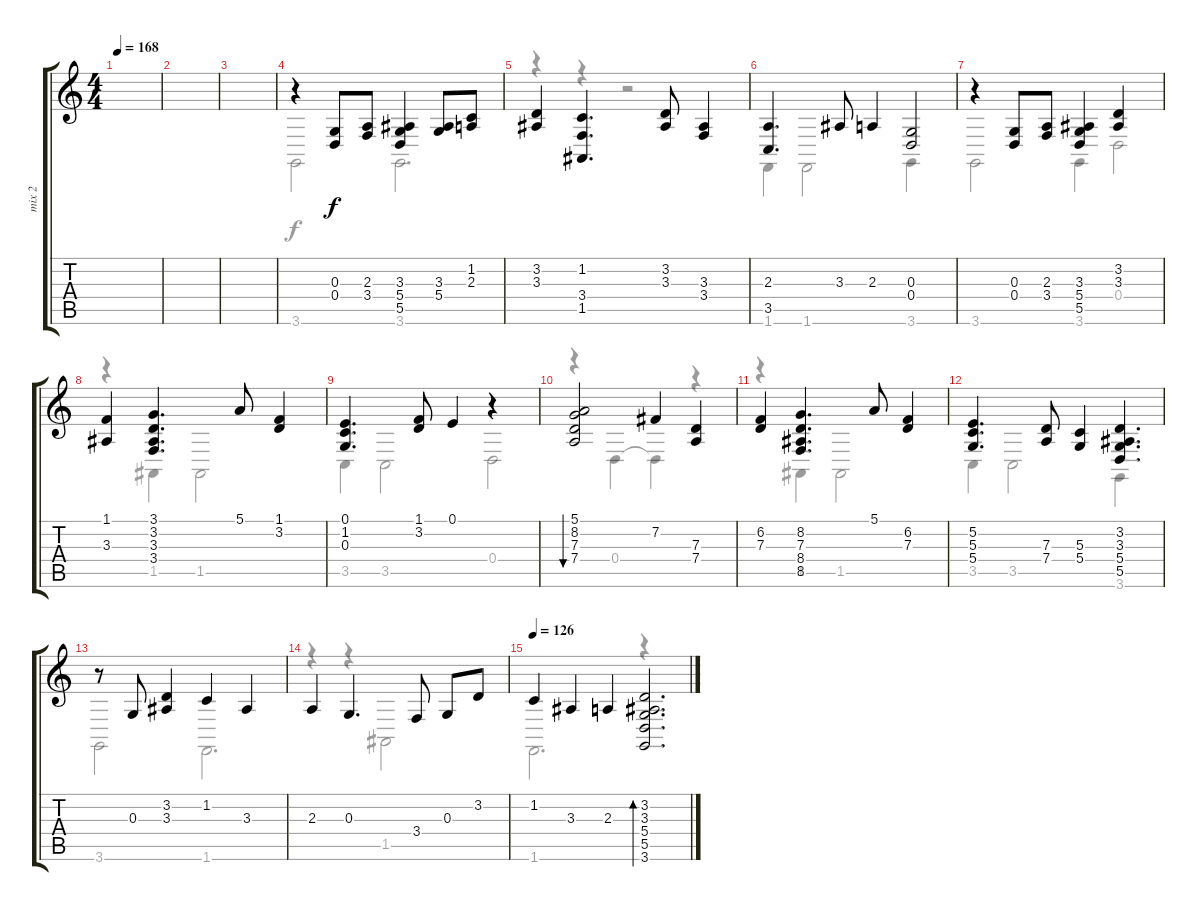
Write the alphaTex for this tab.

\track ("mix 2" "mix 2") {instrument brightacousticpiano}
\staff {score tabs}
\tuning (E4 B3 G3 D3 A2 E2) {hide}
\voice
\ts (4 4)
\tempo 168
\clef g2
\ks c
|
|
|
r.4 (0.3 0.4).8 (2.3 3.4).8 (3.3 5.4 5.5).4 (3.3 5.4).8 (1.2 2.3).8 |
(3.2 3.3).4 (1.2 3.4 1.5).4{d} (3.2 3.3).8 (3.3 3.4).4 |
(2.3 3.5).4{d} 3.3.8 2.3.4 (0.3 0.4).2 |
r.4 (0.3 0.4).8 (2.3 3.4).8 (3.3 5.4 5.5).4 (3.2 3.3).4 |
(1.1 3.3).4 (3.1 3.2 3.3 3.4).4{d} 5.1.8 (1.1 3.2).4 |
(0.1 1.2 0.3).4{d} (1.1 3.2).8 0.1.4 r.4 |
(5.1 8.2 7.3 7.4).2{bu 120} 7.2.4 (7.3 7.4).4 |
(6.2 7.3).4 (8.2 7.3 8.4 8.5).4{d} 5.1.8 (6.2 7.3).4 |
(5.2 5.3 5.4).4{d} (7.3 7.4).8 (5.3 5.4).4 (3.2 3.3 5.4 5.5).4{d} |
r.8 0.3.8 (3.2 3.3).4 1.2.4 3.3.4 |
2.3.4 0.3.4{d} 3.4.8 0.3.8 3.2.8 |
\tempo 126
1.2.4 3.3.4 2.3.4 (3.2 3.3 5.4 5.5 3.6).2{d bd 120} |
\voice
\clef g2
\ottava regular
\simile none
\ks c
|
|
|
3.6.2 3.6.2{d} |
r.4 r.4 r.2 |
1.6.4 1.6.2 3.6.4 |
3.6.2 3.6.4 0.4.2 |
r.4 1.5.4 1.5.2 |
3.5.4 3.5.2 0.4.2 |
r.4{bu 120} 0.4.4 0.4{t}.4 r.4 |
r.4 1.5.4 1.5.2 |
3.5.4 3.5.2 3.6.4 |
3.6.2 1.6.2{d} |
r.4 r.4 1.5.2 |
1.6.2{d} r.4{bd 120} |
